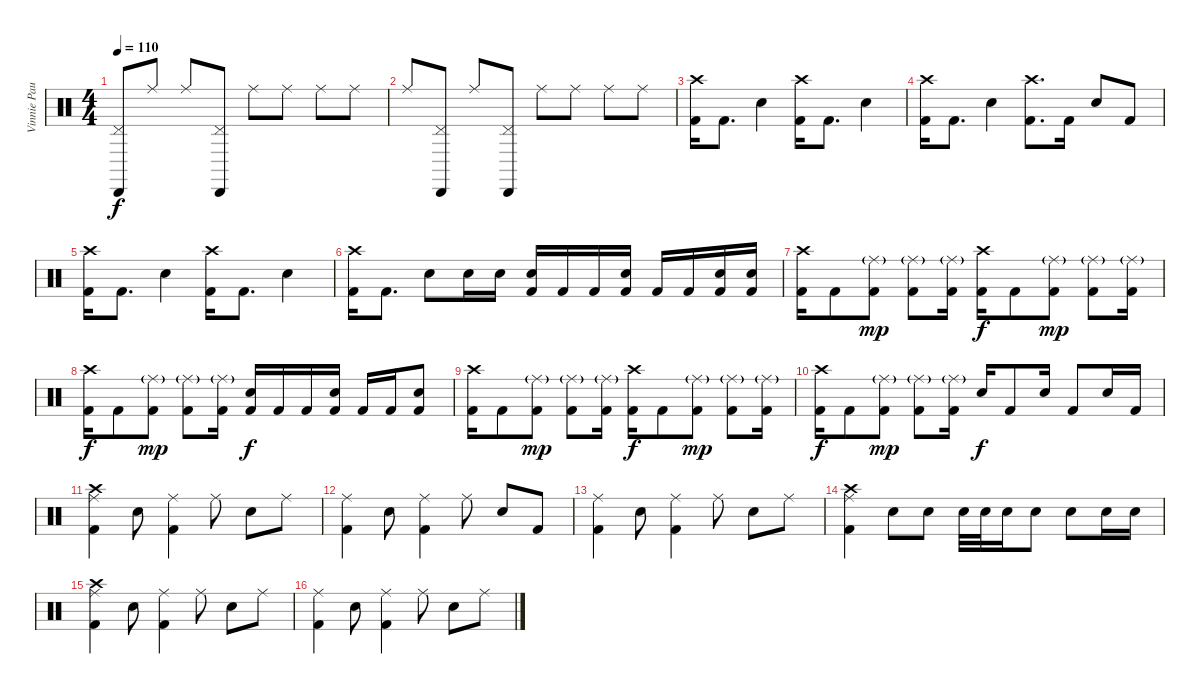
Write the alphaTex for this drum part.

\track ("Vinnie Paul" "Vinnie Pau") {instrument percussion}
\staff {score}
\articulation defaults
\ts (4 4)
\tempo 110
\clef neutral
\ks c
("Cabasa (hit)" "Pedal Hi-Hat (hit)").8{dy f} "Ride (middle)".8 "Ride (middle)".8 ("Cabasa (hit)" "Pedal Hi-Hat (hit)").8 "Ride (middle)".8 "Ride (middle)".8 "Ride (middle)".8 "Ride (middle)".8 |
"Ride (middle)".8 ("Cabasa (hit)" "Pedal Hi-Hat (hit)").8 "Ride (middle)".8 ("Cabasa (hit)" "Pedal Hi-Hat (hit)").8 "Ride (middle)".8 "Ride (middle)".8 "Ride (middle)".8 "Ride (middle)".8 |
("Crash high (hit)" "Kick (hit) 2").16 "Kick (hit) 2".8{d} "Electric Snare (hit)".4 ("Crash high (hit)" "Kick (hit) 2").16 "Kick (hit) 2".8{d} "Electric Snare (hit)".4 |
("Crash high (hit)" "Kick (hit) 2").16 "Kick (hit) 2".8{d} "Electric Snare (hit)".4 ("Crash high (hit)" "Kick (hit) 2").8{d} "Kick (hit) 2".16 "Electric Snare (hit)".8 "Kick (hit) 2".8 |
("Crash high (hit)" "Kick (hit) 2").16 "Kick (hit) 2".8{d} "Electric Snare (hit)".4 ("Crash high (hit)" "Kick (hit) 2").16 "Kick (hit) 2".8{d} "Electric Snare (hit)".4 |
("Crash high (hit)" "Kick (hit) 2").16 "Kick (hit) 2".8{d} "Electric Snare (hit)".8 "Electric Snare (hit)".16 "Electric Snare (hit)".16 ("Electric Snare (hit)" "Kick (hit) 2").16 "Kick (hit) 2".16 "Kick (hit) 2".16 ("Electric Snare (hit)" "Kick (hit) 2").16 "Kick (hit) 2".16 "Kick (hit) 2".16 ("Electric Snare (hit)" "Kick (hit) 2").16 ("Electric Snare (hit)" "Kick (hit) 2").16 |
("Crash high (hit)" "Kick (hit) 2").16 "Kick (hit) 2".8 ("Ride (middle)"{g} "Kick (hit) 2").8{dy mp} ("Ride (middle)"{g} "Kick (hit) 2").8 ("Ride (middle)"{g} "Kick (hit) 2").16 ("Crash high (hit)" "Kick (hit) 2").16{dy f} "Kick (hit) 2".8 ("Ride (middle)"{g} "Kick (hit) 2").8{dy mp} ("Ride (middle)"{g} "Kick (hit) 2").8 ("Ride (middle)"{g} "Kick (hit) 2").16 |
("Crash high (hit)" "Kick (hit) 2").16{dy f} "Kick (hit) 2".8 ("Ride (middle)"{g} "Kick (hit) 2").8{dy mp} ("Ride (middle)"{g} "Kick (hit) 2").8 ("Ride (middle)"{g} "Kick (hit) 2").16 ("Electric Snare (hit)" "Kick (hit) 2").16{dy f} "Kick (hit) 2".16 "Kick (hit) 2".16 ("Electric Snare (hit)" "Kick (hit) 2").16 "Kick (hit) 2".16 "Kick (hit) 2".16 ("Electric Snare (hit)" "Kick (hit) 2").8 |
("Crash high (hit)" "Kick (hit) 2").16 "Kick (hit) 2".8 ("Ride (middle)"{g} "Kick (hit) 2").8{dy mp} ("Ride (middle)"{g} "Kick (hit) 2").8 ("Ride (middle)"{g} "Kick (hit) 2").16 ("Crash high (hit)" "Kick (hit) 2").16{dy f} "Kick (hit) 2".8 ("Ride (middle)"{g} "Kick (hit) 2").8{dy mp} ("Ride (middle)"{g} "Kick (hit) 2").8 ("Ride (middle)"{g} "Kick (hit) 2").16 |
("Crash high (hit)" "Kick (hit) 2").16{dy f} "Kick (hit) 2".8 ("Ride (middle)"{g} "Kick (hit) 2").8{dy mp} ("Ride (middle)"{g} "Kick (hit) 2").8 ("Ride (middle)"{g} "Kick (hit) 2").16 "Electric Snare (hit)".16{dy f} "Kick (hit) 2".8 "Electric Snare (hit)".16 "Kick (hit) 2".8 "Electric Snare (hit)".16 "Kick (hit) 2".16 |
("Crash high (hit)" "Ride (middle)" "Kick (hit) 2").4 "Electric Snare (hit)".8 ("Ride (middle)" "Kick (hit) 2").4 "Ride (middle)".8 "Electric Snare (hit)".8 "Ride (middle)".8 |
("Ride (middle)" "Kick (hit) 2").4 "Electric Snare (hit)".8 ("Ride (middle)" "Kick (hit) 2").4 "Ride (middle)".8 "Electric Snare (hit)".8 "Kick (hit) 2".8 |
("Ride (middle)" "Kick (hit) 2").4 "Electric Snare (hit)".8 ("Ride (middle)" "Kick (hit) 2").4 "Ride (middle)".8 "Electric Snare (hit)".8 "Ride (middle)".8 |
("Crash high (hit)" "Ride (middle)" "Kick (hit) 2").4 "Electric Snare (hit)".8 "Electric Snare (hit)".8 "Electric Snare (hit)".32 "Electric Snare (hit)".32 "Electric Snare (hit)".16 "Electric Snare (hit)".8 "Electric Snare (hit)".8 "Electric Snare (hit)".16 "Electric Snare (hit)".16 |
("Crash high (hit)" "Ride (middle)" "Kick (hit) 2").4 "Electric Snare (hit)".8 ("Ride (middle)" "Kick (hit) 2").4 "Ride (middle)".8 "Electric Snare (hit)".8 "Ride (middle)".8 |
("Ride (middle)" "Kick (hit) 2").4 "Electric Snare (hit)".8 ("Ride (middle)" "Kick (hit) 2").4 "Ride (middle)".8 "Electric Snare (hit)".8 "Ride (middle)".8
